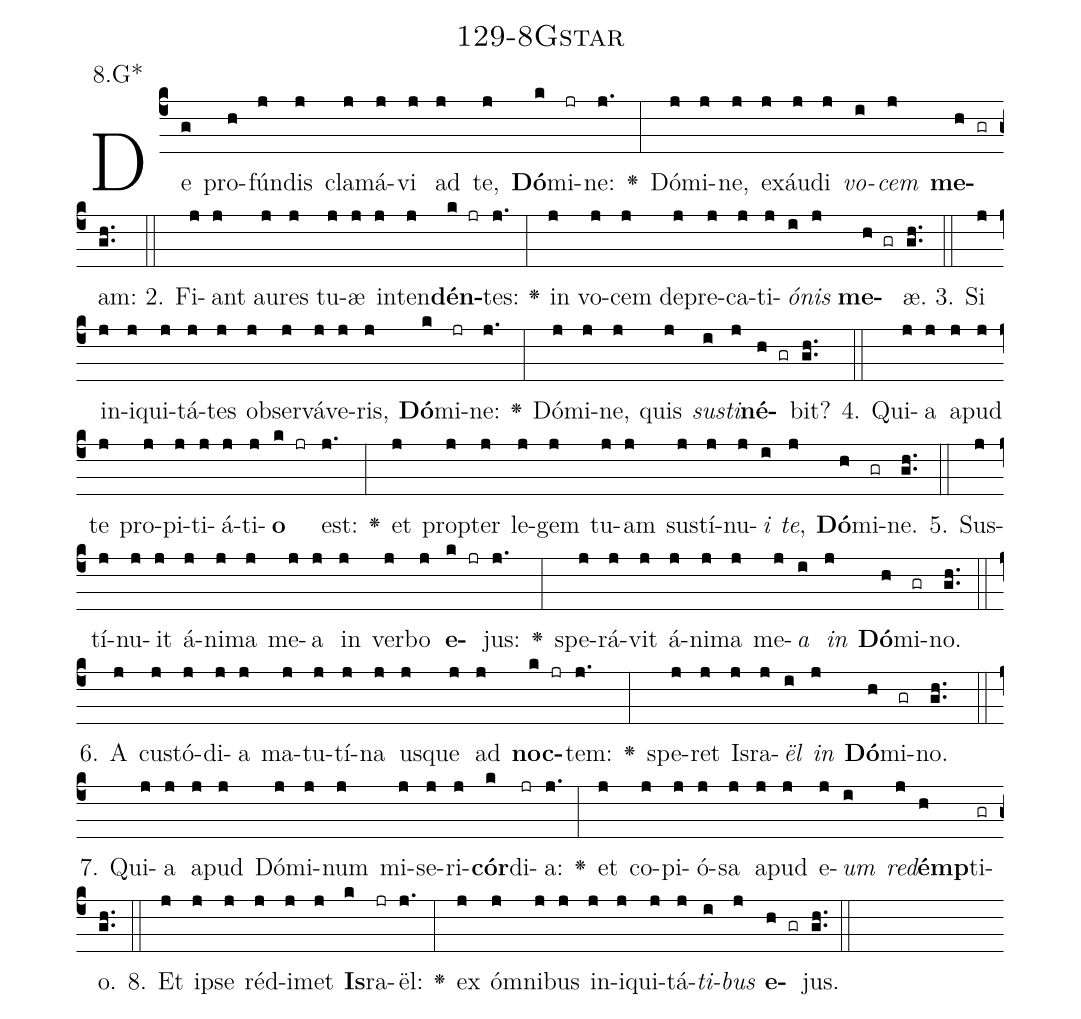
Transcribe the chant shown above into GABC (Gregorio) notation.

name: 129-8Gstar;
annotation: 8.G*;
%%
(c4)De(g) pro(h)fún(j)dis(j) cla(j)má(j)vi(j) ad(j) te,(j) <b>Dó</b>(k)mi(jr)ne:(j.) <v>\greheightstar</v>(:) Dó(j)mi(j)ne,(j) ex(j)áu(j)di(j) <i>vo</i>(i)<i>cem</i>(j) <b>me</b>(h gr)am:(gh..) (::)
2. Fi(j)ant(j) au(j)res(j) tu(j)æ(j) in(j)ten(j)<b>dén</b>(k jr)tes:(j.) <v>\greheightstar</v>(:) in(j) vo(j)cem(j) de(j)pre(j)ca(j)ti(j)<i>ó</i>(i)<i>nis</i>(j) <b>me</b>(h gr)æ.(gh..) (::)
3. Si(j) in(j)i(j)qui(j)tá(j)tes(j) ob(j)ser(j)vá(j)ve(j)ris,(j) <b>Dó</b>(k)mi(jr)ne:(j.) <v>\greheightstar</v>(:) Dó(j)mi(j)ne,(j) quis(j) <i>sus</i>(i)<i>ti</i>(j)<b>né</b>(h gr)bit?(gh..) (::)
4. Qui(j)a(j) a(j)pud(j) te(j) pro(j)pi(j)ti(j)á(j)ti(j)<b>o</b>(k jr) est:(j.) <v>\greheightstar</v>(:) et(j) prop(j)ter(j) le(j)gem(j) tu(j)am(j) sus(j)tí(j)nu(j)<i>i</i>(i) <i>te</i>,(j) <b>Dó</b>(h)mi(gr)ne.(gh..) (::)
5. Sus(j)tí(j)nu(j)it(j) á(j)ni(j)ma(j) me(j)a(j) in(j) ver(j)bo(j) <b>e</b>(k jr)jus:(j.) <v>\greheightstar</v>(:) spe(j)rá(j)vit(j) á(j)ni(j)ma(j) me(j)<i>a</i>(i) <i>in</i>(j) <b>Dó</b>(h)mi(gr)no.(gh..) (::)
6. A(j) cus(j)tó(j)di(j)a(j) ma(j)tu(j)tí(j)na(j) us(j)que(j) ad(j) <b>noc</b>(k jr)tem:(j.) <v>\greheightstar</v>(:) spe(j)ret(j) Is(j)ra(j)<i>ël</i>(i) <i>in</i>(j) <b>Dó</b>(h)mi(gr)no.(gh..) (::)
7. Qui(j)a(j) a(j)pud(j) Dó(j)mi(j)num(j) mi(j)se(j)ri(j)<b>cór</b>(k)di(jr)a:(j.) <v>\greheightstar</v>(:) et(j) co(j)pi(j)ó(j)sa(j) a(j)pud(j) e(j)<i>um</i>(i) <i>red</i>(j)<b>émp</b>(h)ti(gr)o.(gh..) (::)
8. Et(j) ip(j)se(j) réd(j)i(j)met(j) <b>Is</b>(k)ra(jr)ël:(j.) <v>\greheightstar</v>(:) ex(j) óm(j)ni(j)bus(j) in(j)i(j)qui(j)tá(j)<i>ti</i>(i)<i>bus</i>(j) <b>e</b>(h gr)jus.(gh..) (::)
